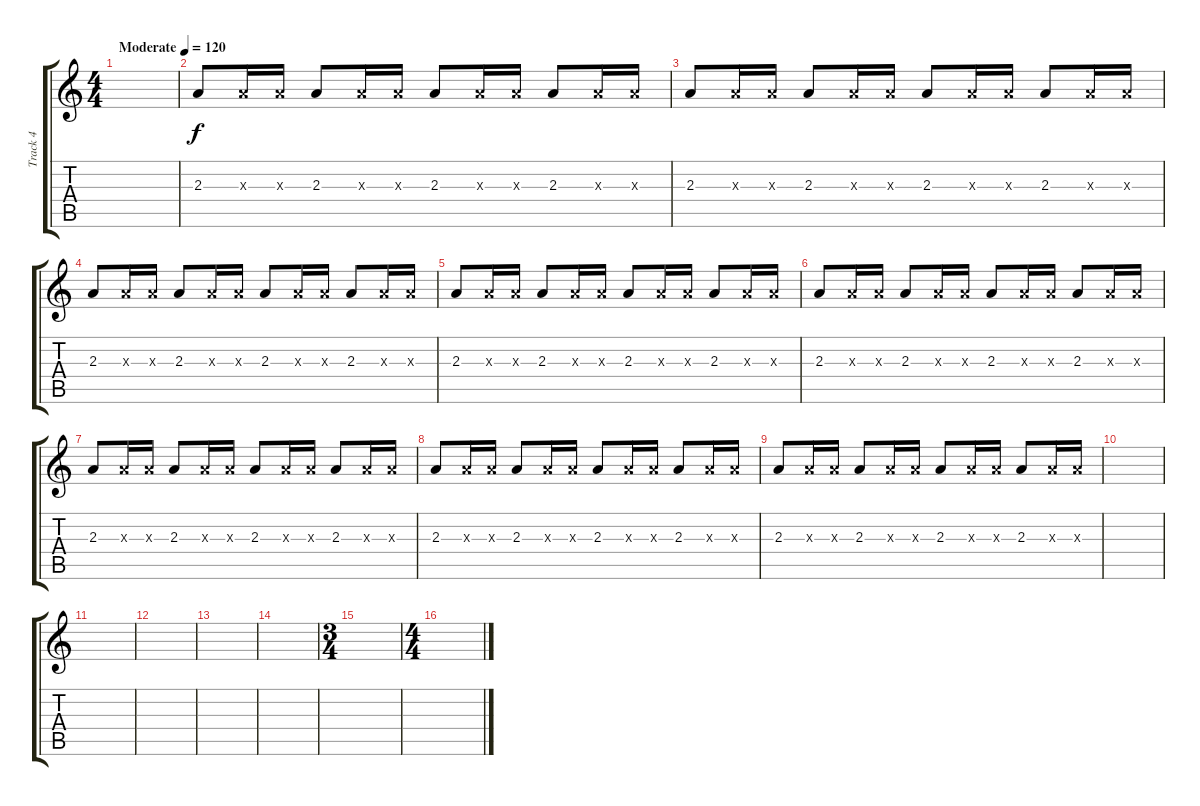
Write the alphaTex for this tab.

\track ("Track 4" "Track 4") {instrument overdrivenguitar}
\staff {score tabs}
\tuning (E4 B3 G3 D3 A2 E2) {hide}
\ts (4 4)
\tempo (120 "Moderate")
\clef g2
\ks c
|
2.3.8 2.3{x}.16 2.3{x}.16 2.3.8 2.3{x}.16 2.3{x}.16 2.3.8 2.3{x}.16 2.3{x}.16 2.3.8 2.3{x}.16 2.3{x}.16 |
2.3.8 2.3{x}.16 2.3{x}.16 2.3.8 2.3{x}.16 2.3{x}.16 2.3.8 2.3{x}.16 2.3{x}.16 2.3.8 2.3{x}.16 2.3{x}.16 |
2.3.8 2.3{x}.16 2.3{x}.16 2.3.8 2.3{x}.16 2.3{x}.16 2.3.8 2.3{x}.16 2.3{x}.16 2.3.8 2.3{x}.16 2.3{x}.16 |
2.3.8 2.3{x}.16 2.3{x}.16 2.3.8 2.3{x}.16 2.3{x}.16 2.3.8 2.3{x}.16 2.3{x}.16 2.3.8 2.3{x}.16 2.3{x}.16 |
2.3.8 2.3{x}.16 2.3{x}.16 2.3.8 2.3{x}.16 2.3{x}.16 2.3.8 2.3{x}.16 2.3{x}.16 2.3.8 2.3{x}.16 2.3{x}.16 |
2.3.8 2.3{x}.16 2.3{x}.16 2.3.8 2.3{x}.16 2.3{x}.16 2.3.8 2.3{x}.16 2.3{x}.16 2.3.8 2.3{x}.16 2.3{x}.16 |
2.3.8 2.3{x}.16 2.3{x}.16 2.3.8 2.3{x}.16 2.3{x}.16 2.3.8 2.3{x}.16 2.3{x}.16 2.3.8 2.3{x}.16 2.3{x}.16 |
2.3.8 2.3{x}.16 2.3{x}.16 2.3.8 2.3{x}.16 2.3{x}.16 2.3.8 2.3{x}.16 2.3{x}.16 2.3.8 2.3{x}.16 2.3{x}.16 |
|
|
|
|
|
\ts (3 4)
|
\ts (4 4)
